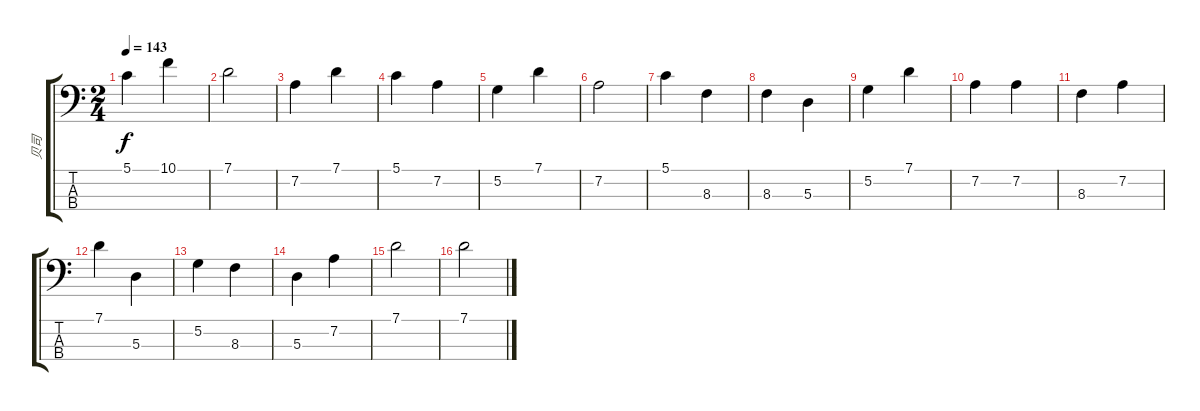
\track ("贝司" "贝司") {instrument synthbass1}
\staff {score tabs}
\tuning (G2 D2 A1 E1) {hide}
\ts (2 4)
\tempo 143
\clef f4
\ks c
5.1.4{dy f} 10.1.4 |
7.1.2 |
7.2.4 7.1.4 |
5.1.4 7.2.4 |
5.2.4 7.1.4 |
7.2.2 |
5.1.4 8.3.4 |
8.3.4 5.3.4 |
5.2.4 7.1.4 |
7.2.4 7.2.4 |
8.3.4 7.2.4 |
7.1.4 5.3.4 |
5.2.4 8.3.4 |
5.3.4 7.2.4 |
7.1.2 |
7.1.2
